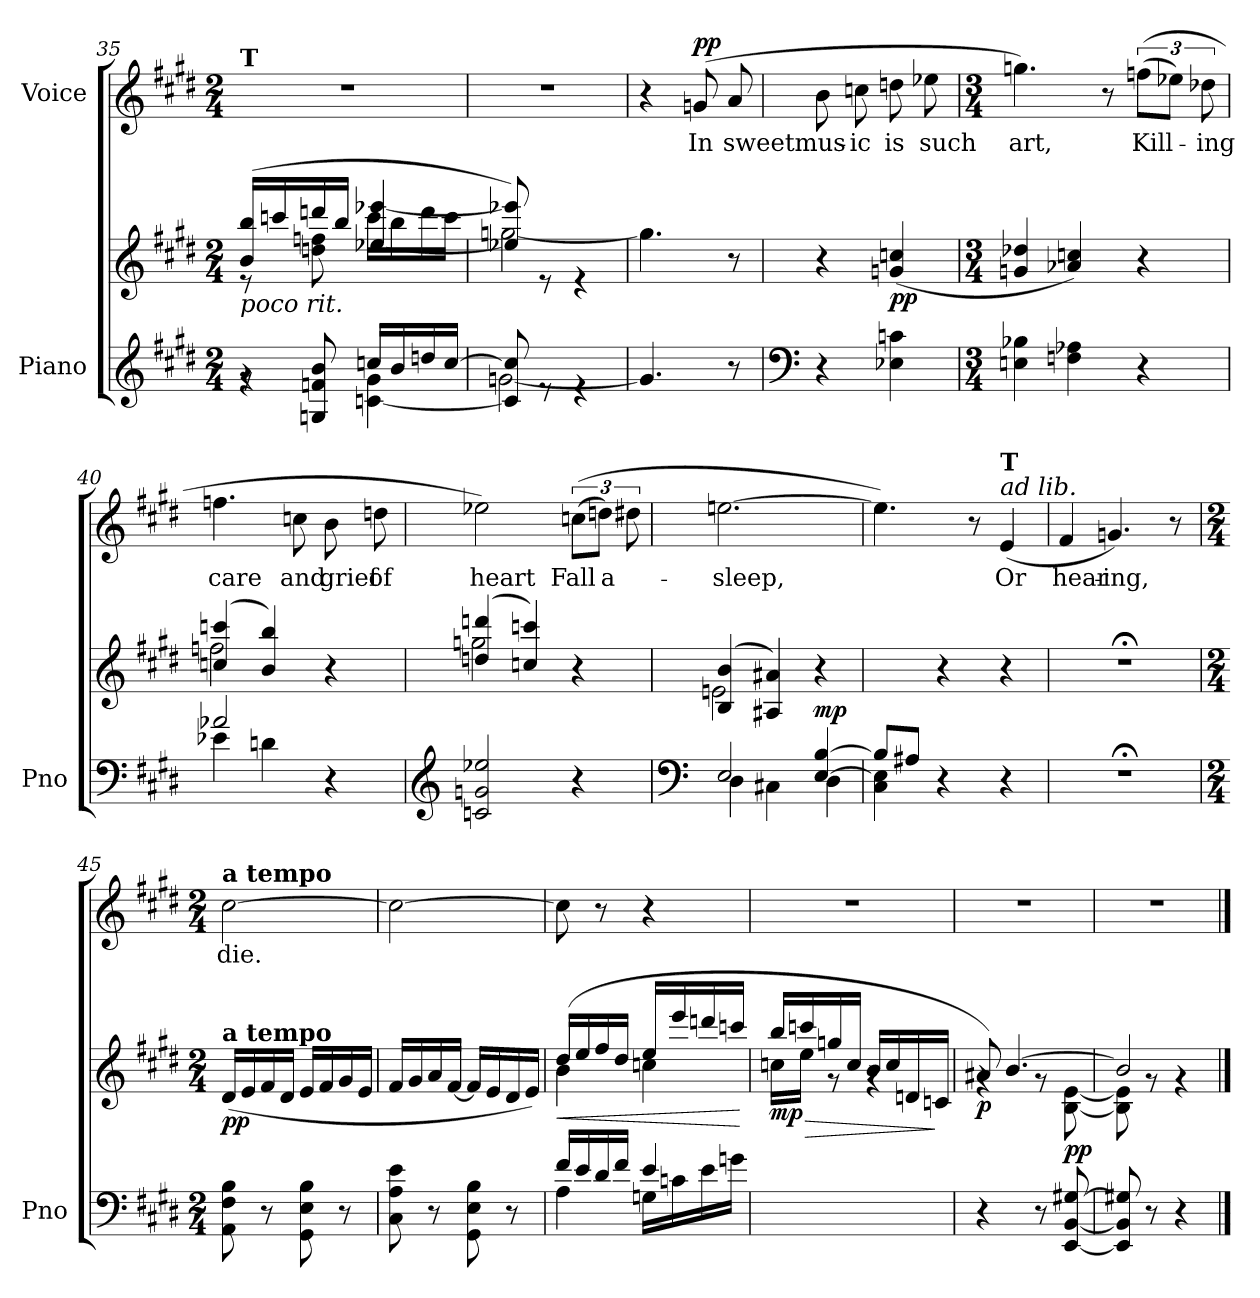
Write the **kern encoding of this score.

**kern	**kern	**dynam	**kern	**text	**dynam
*part2	*part2	*part2	*part1	*part1	*part1
*staff3	*staff2	*staff2/3	*staff1	*staff1	*staff1
*I"Piano	*	*	*I"Voice	*	*
*I'Pno	*	*	*	*	*
!!LO:LB:g=z
*clefG2	*clefG2	*	*clefG2	*	*
*k[f#c#g#d#]	*k[f#c#g#d#]	*	*k[f#c#g#d#]	*	*
*M2/4	*M2/4	*	*M2/4	*	*
=35	=35	=35	=35	=35	=35
*^	*^	*	*	*	*
!	!	!	!	!	!LO:TX:a:B:t=T	!	!
!	!	!LO:TX:b:i:t=poco rit.	!	!	!	!	!
8rg	4rg	(>16b/ 16bb/LL	8r	.	2r	.	.
.	.	16cccn/	.	.	.	.	.
8Gn/ 8fn/ 8b/	.	16dddn/	8ddn\ 8ffn\	.	.	.	.
.	.	16bb/JJ	.	.	.	.	.
16ccn/LL	[4cn\ 4g#\	16ccc\LL	[4ee-X/ [4eee-X/	.	.	.	.
16b/	.	16bb\	.	.	.	.	.
16ddn/	.	16ddd\	.	.	.	.	.
[16cc/JJ	.	16ccc\JJ	.	.	.	.	.
=36	=36	=36	=36	=36	=36	=36	=36
8cn/] 8ccn/]	[2gn\	8ee-X/] 8eee-X/])	[2ggn\	.	2r	.	.
8re	.	8re	.	.	.	.	.
4re	.	4re	.	.	.	.	.
*v	*v	*	*	*	*	*	*
*	*v	*v	*	*	*	*
=37	=37	=37	=37	=37	=37
4.gn/]	4.ggn\]	.	4r	.	.
!	!	!	!	!LO:LY:b	!LO:DY:a
.	.	.	(>8gn/	In	pp
!	!	!	!	!LO:LY:b	!
8r	8r	.	8a/	sweet	.
!!LO:PB:g=z
=38	=38	=38	=38	=38	=38
*clefF4	*	*	*	*	*
!	!	!	!	!LO:LY:b	!
4r	4r	.	8b\	mus-	.
!	!	!	!	!LO:LY:b	!
.	.	.	8ccn\	-ic	.
!	!	!LO:DY:b	!	!LO:LY:b	!
4E-X\ 4cn\	(>4gn/ 4ccn/	pp	8ddn\	is	.
!	!	!	!	!LO:LY:b	!
.	.	.	8ee-X\	such	.
=39	=39	=39	=39	=39	=39
*M3/4	*M3/4	*	*M3/4	*	*
!	!	!	!	!LO:LY:b	!
4En\ 4B-X\	4gn/ 4dd-X/	.	4.ggn\)	art,	.
4Fn\ 4A-X\	4a-X/ 4ccn/)	.	.	.	.
.	.	.	8r	.	.
!	!	!	!	!LO:LY:b	!
4r	4r	.	(>(>12ffn\L	Kill-	.
.	.	.	12ee-X\J)	.	.
!	!	!	!	!LO:LY:b	!
.	.	.	12dd-X\	-ing	.
=40	=40	=40	=40	=40	=40
*^	*^	*	*	*	*
!	!	!	!	!	!	!LO:LY:b	!
2a-X/	4e-X\	(>4ccn/ 4cccn/	2ffn\	.	4.ffn\	care	.
.	4dn\	4b/ 4bb/)	.	.	.	.	.
!	!	!	!	!	!	!LO:LY:b	!
.	.	.	.	.	8ccn\	and	.
!	!	!	!	!	!	!LO:LY:b	!
4r	4ryy	4r	4ryy	.	8b\	grief	.
!	!	!	!	!	!	!LO:LY:b	!
.	.	.	.	.	8ddn\	of	.
*v	*v	*	*	*	*	*	*
!!LO:LB:g=z
=41	=41	=41	=41	=41	=41	=41
*clefG2	*	*	*	*	*	*
!	!	!	!	!	!LO:LY:b	!
2cn/ 2gn/ 2ee-X/	(>4ddn/ 4dddn/	2ggn\	.	2ee-X\)	heart	.
.	4ccn/ 4cccn/)	.	.	.	.	.
!	!	!	!	!	!LO:LY:b	!
4r	4r	4ryy	.	(>(>12ccn\L	Fall	.
!	!	!	!	!	!LO:LY:b	!
.	.	.	.	12ddn\J)	a-	.
.	.	.	.	12dd#X\	.	.
=42	=42	=42	=42	=42	=42	=42
*clefF4	*	*	*	*	*	*
*^	*	*	*	*	*	*
!	!	!	!	!	!	!LO:LY:b	!
2E/	4D#i\	(>4B/ 4b/	2eni\	.	[2.een\	-sleep,	.
.	4C#X\	4A#X/ 4a#X/)	.	.	.	.	.
!	!	!	!	!LO:DY:a=2	!	!	!
[4E/ [4B/	4D#\	4r	4ryy	mp	.	.	.
*	*	*v	*v	*	*	*	*
=43	=43	=43	=43	=43	=43	=43
8B/L]	4C#\ 4E\]	4ryy	.	4.ee\])	.	.
8A#X/J	.	.	.	.	.	.
2ryy	4r	4r	.	.	.	.
.	.	.	.	8r	.	.
!	!	!	!	!LO:TX:a:i:t=ad lib.	!	!
!	!	!	!	!LO:TX:a:B:t=T	!	!
!	!	!	!	!	!LO:LY:b	!
.	4r	4r	.	(>4e/	Or	.
=44	=44	=44	=44	=44	=44	=44
!	!	!	!	!	!LO:LY:b	!
*v	*v	*	*	*	*	*
2.r;<	2.r;<	.	4f#/	hear-	.
!	!	!	!	!LO:LY:b	!
.	.	.	4.gn/)	-ing,	.
.	.	.	8r	.	.
!!LO:LB:g=z
=45	=45	=45	=45	=45	=45
*M2/4	*M2/4	*	*M2/4	*	*
!	!	!	!LO:TX:a:B:t=a tempo	!	!
!	!LO:TX:a:B:t=a tempo	!	!	!	!
!	!	!LO:DY:b	!	!LO:LY:b	!
8AA\ 8F#\ 8B\	(>16d#/LL	pp	[2cc#\	die.	.
.	16e/	.	.	.	.
8r	16f#/	.	.	.	.
.	16d#/JJ	.	.	.	.
8GG#\ 8E\ 8B\	16e/LL	.	.	.	.
.	16f#/	.	.	.	.
8r	16g#/	.	.	.	.
.	16e/JJ	.	.	.	.
=46	=46	=46	=46	=46	=46
8C#\ 8A\ 8e\	16f#/LL	.	2cc#\_	.	.
.	16g#/	.	.	.	.
8r	16a/	.	.	.	.
.	[16f#/JJ	.	.	.	.
8GG#\ 8E\ 8B\	16f#/LL]	.	.	.	.
.	16e/	.	.	.	.
8r	16d#/	.	.	.	.
.	16e/JJ)	.	.	.	.
=47	=47	=47	=47	=47	=47
*^	*	*	*	*	*
!	!	!	!LO:HP:b	!	!	!
*	*	*^	*	*	*	*
16f#/LL	4A\	(>16dd#/LL	4b\	<	8cc#\]	.	.
16e/	.	16ee/	.	.	.	.	.
16d#/	.	16ff#/	.	.	8r	.	.
16f#/JJ	.	16dd#/JJ	.	.	.	.	.
16Gn\LL	4e/	16ee/LL	4ccn\	.	4r	.	.
16cn\	.	16eee/	.	.	.	.	.
16e\	.	16dddn/	.	.	.	.	.
16gn\JJ	.	16cccn/JJ	.	.	.	.	.
*v	*v	*	*	*	*	*	*
*	*v	*v	*	*	*	*
.	.	[	.	.	.
!!LO:LB:g=z
=48	=48	=48	=48	=48	=48
!	!	!LO:HP:b	!	!	!
*	*^	*	*	*	*
!	!	!	!LO:DY:n=1:b	!	!	!
2ryy	16bb/LL	16ccn\LL	> mp	2r	.	.
.	16cccn/	16ee\JJ	.	.	.	.
.	16ggn/	8rg	.	.	.	.
.	16cc/JJ	.	.	.	.	.
.	16b/LL	4rg	.	.	.	.
.	16cc/	.	.	.	.	.
.	16dn/	.	.	.	.	.
.	16cn/JJ	.	]	.	.	.
=49	=49	=49	=49	=49	=49	=49
!	!	!	!LO:DY:b	!	!	!
4r	8a#X/)	4rg	p	2r	.	.
.	[4.b/	.	.	.	.	.
8r	.	8rg	.	.	.	.
!	!	!	!LO:DY:a=2	!	!	!
[8EE/ [8BB/ [8G#X/	.	[8B\ [8e\	pp	.	.	.
=50	=50	=50	=50	=50	=50	=50
8EE/] 8BB/] 8G#X/]	2b/]	8B\] 8e\]	.	2r	.	.
8r	.	8rg	.	.	.	.
4r	.	4rg	.	.	.	.
*	*v	*v	*	*	*	*
==	==	==	==	==	==
*-	*-	*-	*-	*-	*-
